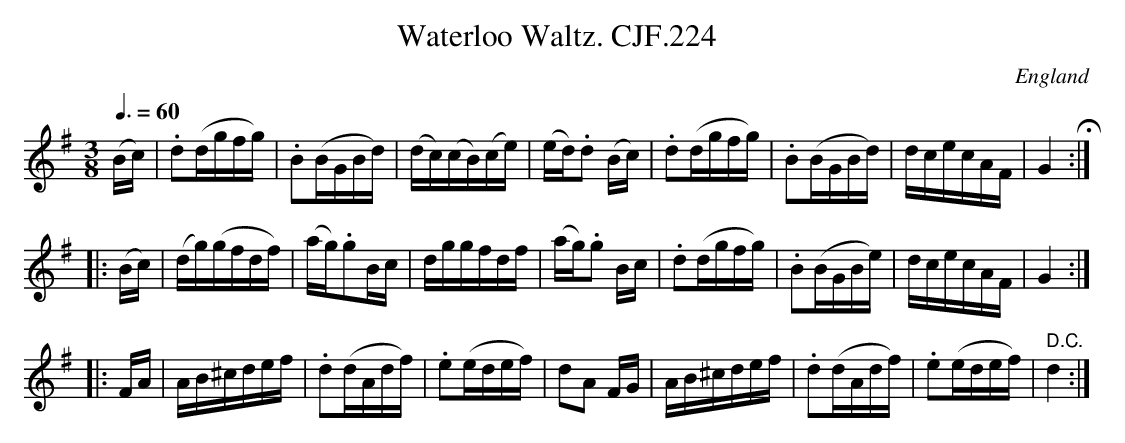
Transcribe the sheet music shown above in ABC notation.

X:1
T:Waterloo Waltz. CJF.224
L:1/16
M:3/8
O:England
Q:3/8=60
K:G
(Bc)|.d2(dgfg)|.B2(BGBd)|(dc)(cB)(ce)|(ed).d2 (Bc)|\
.d2(dgfg)|.B2(BGBd)|dcecAF|G4H:|!
|:(Bc)|(dg)(gfdf)|(ag).g2Bc|dggfdf|(ag).g2 Bc|\
.d2(dgfg)|.B2(BGBe)|dcecAF|G4:|!
|:FA|AB^cdef|.d2(dAdf)|.e2(edef)|d2A2 FG|\
AB^cdef|.d2(dAdf)|.e2(edef)|" D.C."d4:|
